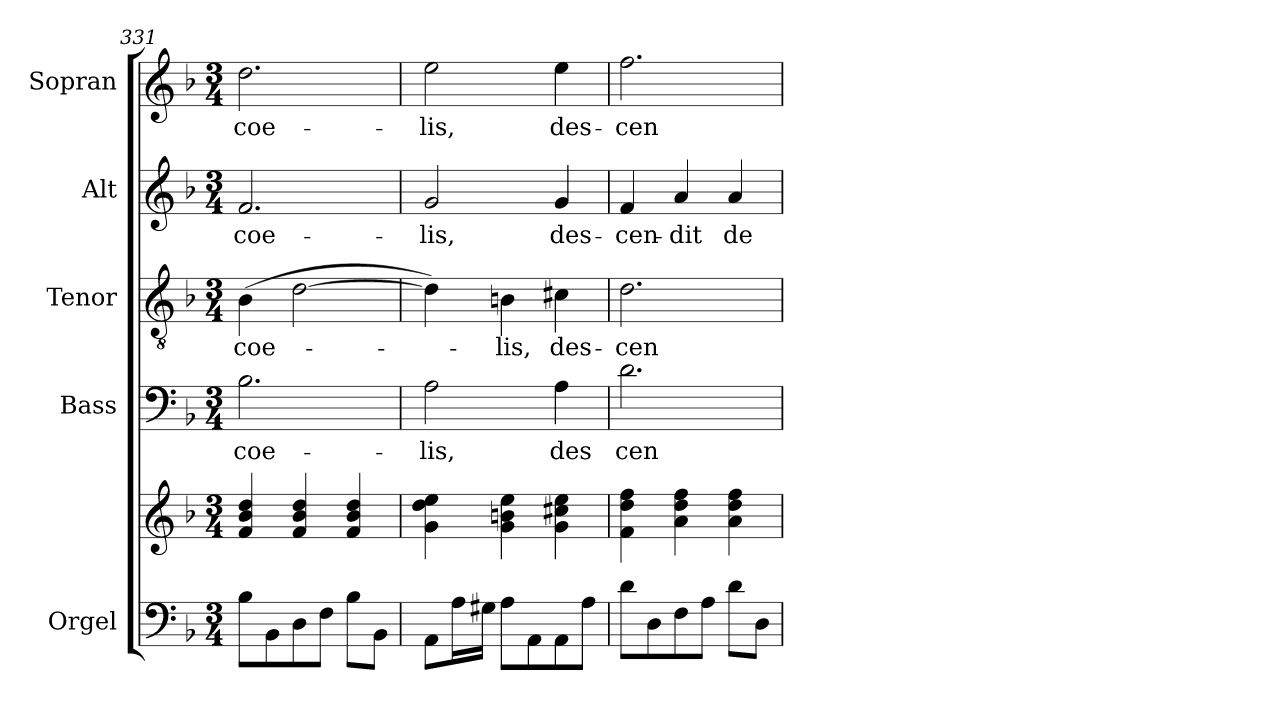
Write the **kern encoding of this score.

**kern	**kern	**kern	**text	**kern	**text	**kern	**text	**kern	**text
*part5	*part5	*part4	*part4	*part3	*part3	*part2	*part2	*part1	*part1
*staff6	*staff5	*staff4	*staff4	*staff3	*staff3	*staff2	*staff2	*staff1	*staff1
*I"Orgel	*	*I"Bass	*	*I"Tenor	*	*I"Alt	*	*I"Sopran	*
*I'Org.	*	*I'B	*	*I'T	*	*I'A	*	*I'S	*
*clefF4	*clefG2	*clefF4	*	*clefGv2	*	*clefG2	*	*clefG2	*
*k[b-]	*k[b-]	*k[b-]	*	*k[b-]	*	*k[b-]	*	*k[b-]	*
*F:	*F:	*F:	*	*F:	*	*F:	*	*F:	*
*M3/4	*M3/4	*M3/4	*	*M3/4	*	*M3/4	*	*M3/4	*
=331	=331	=331	=331	=331	=331	=331	=331	=331	=331
!	!	!	!LO:LY:b	!	!LO:LY:b	!	!LO:LY:b	!	!LO:LY:b
8B-\L	4f/ 4b-/ 4dd/	2.B-\	coe-	(>4B-\	coe-	2.f/	coe-	2.dd\	coe-
8BB-\	.	.	.	.	.	.	.	.	.
8D\	4f/ 4b-/ 4dd/	.	.	[2d\	.	.	.	.	.
8F\J	.	.	.	.	.	.	.	.	.
8B-\L	4f/ 4b-/ 4dd/	.	.	.	.	.	.	.	.
8BB-\J	.	.	.	.	.	.	.	.	.
=332	=332	=332	=332	=332	=332	=332	=332	=332	=332
!	!	!	!LO:LY:b	!	!	!	!LO:LY:b	!	!LO:LY:b
8AA\L	4g\ 4dd\ 4ee\	2A\	-lis,	4d\])	.	2g/	-lis,	2ee\	-lis,
16A\L	.	.	.	.	.	.	.	.	.
16G#X\JJ	.	.	.	.	.	.	.	.	.
!	!	!	!	!	!LO:LY:b	!	!	!	!
8A\L	4g\ 4bn\ 4ee\	.	.	4Bn\	-lis,	.	.	.	.
8AA\	.	.	.	.	.	.	.	.	.
!	!	!	!LO:LY:b	!	!LO:LY:b	!	!LO:LY:b	!	!LO:LY:b
8AA\	4g\ 4cc#X\ 4ee\	4A\	des	4c#X\	des-	4g/	des-	4ee\	des-
8A\J	.	.	.	.	.	.	.	.	.
=333	=333	=333	=333	=333	=333	=333	=333	=333	=333
!	!	!	!LO:LY:b	!	!LO:LY:b	!	!LO:LY:b	!	!LO:LY:b
8d\L	4f\ 4dd\ 4ff\	2.d\	cen-	2.d\	-cen-	4f/	-cen-	2.ff\	-cen-
8D\	.	.	.	.	.	.	.	.	.
!	!	!	!	!	!	!	!LO:LY:b	!	!
8F\	4a\ 4dd\ 4ff\	.	.	.	.	4a/	-dit	.	.
8A\J	.	.	.	.	.	.	.	.	.
!	!	!	!	!	!	!	!LO:LY:b	!	!
8d\L	4a\ 4dd\ 4ff\	.	.	.	.	4a/	de	.	.
8D\J	.	.	.	.	.	.	.	.	.
=	=	=	=	=	=	=	=	=	=
*-	*-	*-	*-	*-	*-	*-	*-	*-	*-
